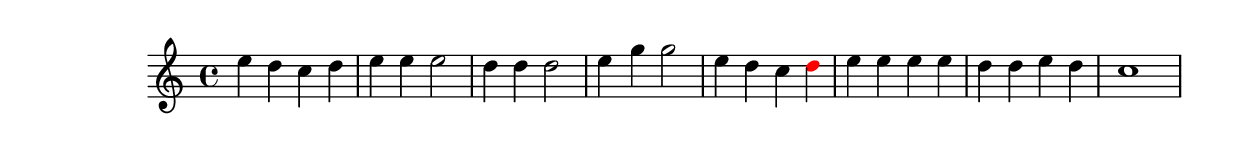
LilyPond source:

\version "2.18.2"
\language "english"

\header {
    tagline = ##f
}

\layout {}

\paper {}

\score {
    \new Staff
    {
        {   % measure
            \time 4/4
            \tweak color #black
            e''4
            \tweak color #black
            d''4
            \tweak color #black
            c''4
            \tweak color #black
            d''4
        }   % measure
        {   % measure
            \tweak color #black
            e''4
            \tweak color #black
            e''4
            \tweak color #black
            e''2
        }   % measure
        {   % measure
            \tweak color #black
            d''4
            \tweak color #black
            d''4
            \tweak color #black
            d''2
        }   % measure
        {   % measure
            \tweak color #black
            e''4
            \tweak color #black
            g''4
            \tweak color #black
            g''2
        }   % measure
        {   % measure
            \tweak color #black
            e''4
            \tweak color #black
            d''4
            \tweak color #black
            c''4
            \tweak color #red
            d''4
        }   % measure
        {   % measure
            e''4
            e''4
            e''4
            e''4
        }   % measure
        {   % measure
            d''4
            d''4
            e''4
            d''4
        }   % measure
        {   % measure
            c''1
        }   % measure
    }
}